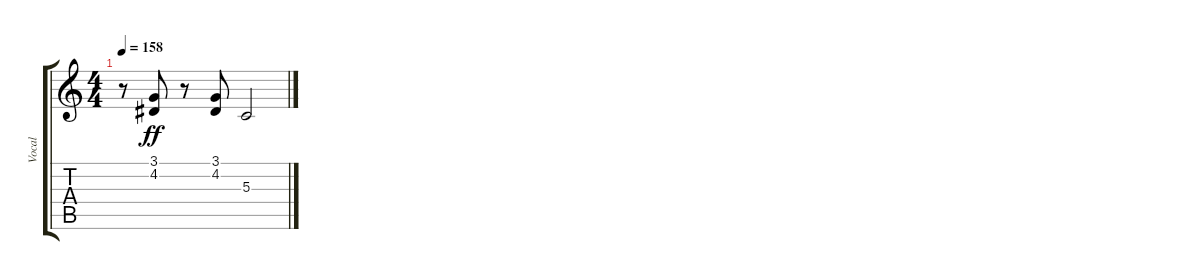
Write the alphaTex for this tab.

\track ("Vocal" "Vocal") {instrument rockorgan}
\staff {score tabs}
\tuning (E4 B3 G3 D3 A2 E2) {hide}
\ts (4 4)
\tempo 158
\clef g2
\ks c
r.8{dy ff} (3.1 4.2).8 r.8 (3.1 4.2).8 5.3.2
